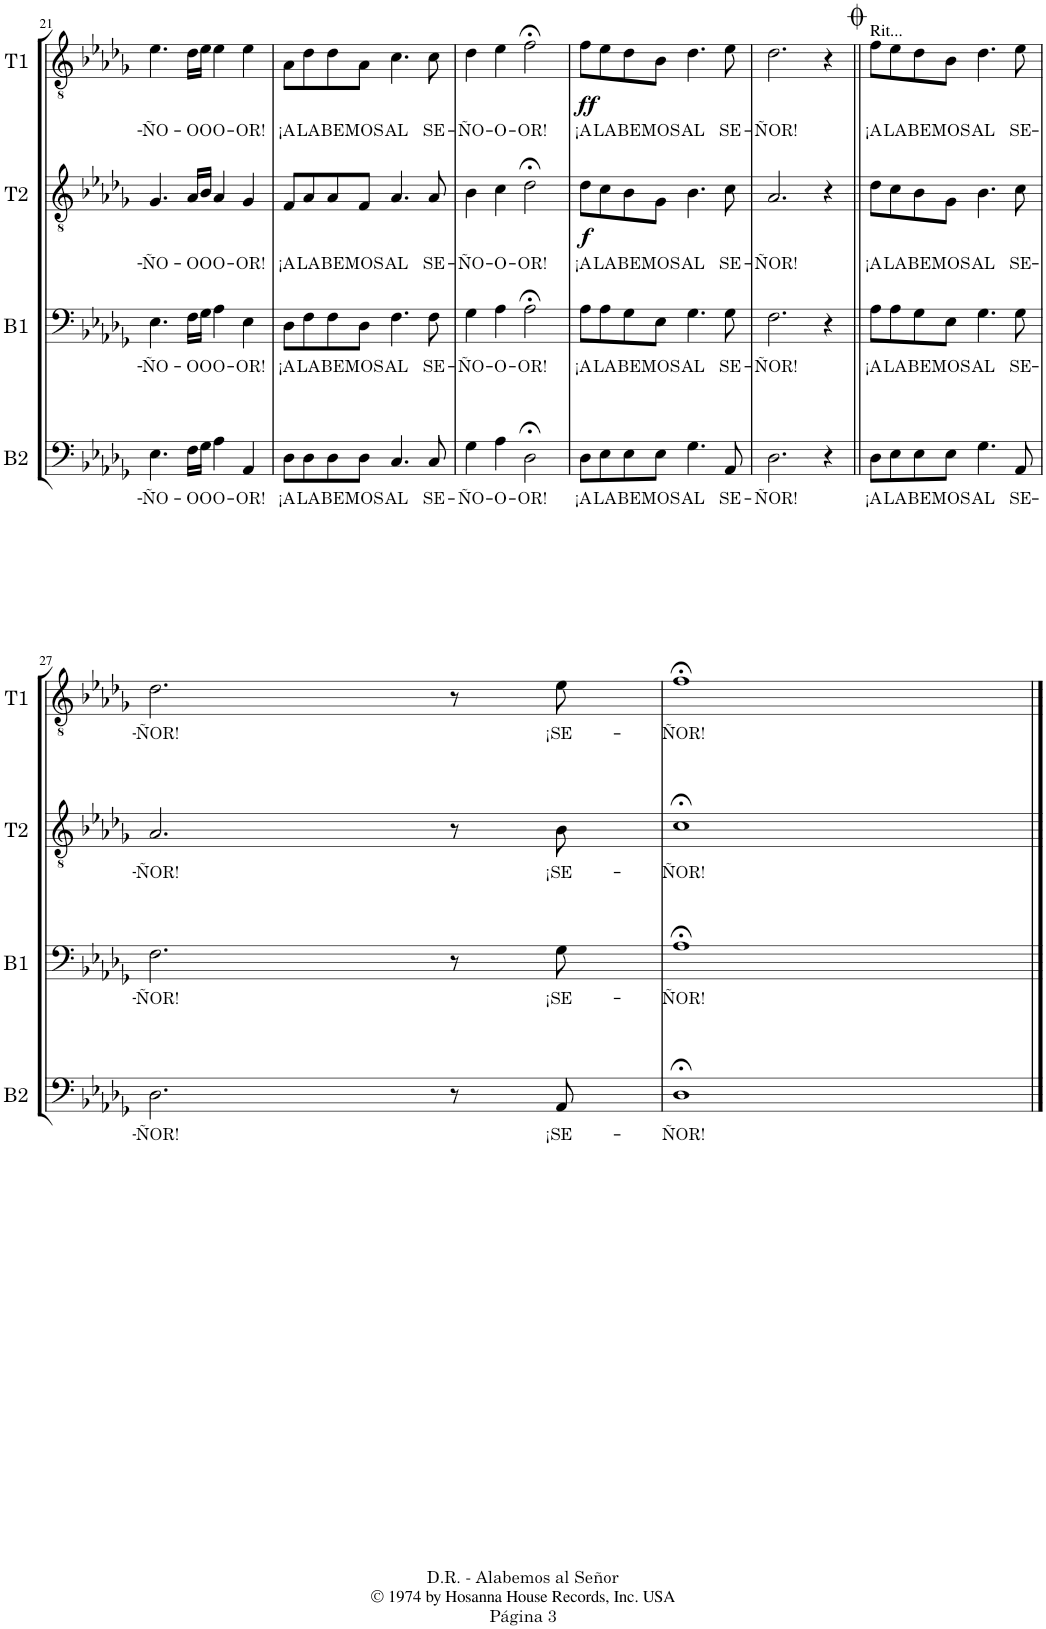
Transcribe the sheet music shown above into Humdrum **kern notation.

**kern	**text	**kern	**text	**kern	**text	**dynam	**kern	**text	**dynam
*part4	*part4	*part3	*part3	*part2	*part2	*part2	*part1	*part1	*part1
*staff4	*staff4	*staff3	*staff3	*staff2	*staff2	*staff2	*staff1	*staff1	*staff1
*I"Bajo	*	*I"Barítono	*	*I"2do Tenor	*	*	*I"1er Tenor	*	*
*I'B2	*	*I'B1	*	*I'T2	*	*	*I'T1	*	*
!!LO:PB:g=z
*clefF4	*	*clefF4	*	*clefGv2	*	*	*clefGv2	*	*
*Trd12c21	*	*Trd12c21	*	*Trd8c14	*	*	*Trd8c14	*	*
*k[b-e-a-d-g-]	*	*k[b-e-a-d-g-]	*	*k[b-e-a-d-g-]	*	*	*k[b-e-a-d-g-]	*	*
*M4/4	*	*M4/4	*	*M4/4	*	*	*M4/4	*	*
=21	=21	=21	=21	=21	=21	=21	=21	=21	=21
!	!LO:LY:b	!	!LO:LY:b	!	!LO:LY:b	!	!	!LO:LY:b	!
4.E-\	-ÑO-	4.E-\	-ÑO-	4.G-/	-ÑO-	.	4.e-\	-ÑO-	.
!	!LO:LY:b	!	!LO:LY:b	!	!LO:LY:b	!	!	!LO:LY:b	!
16F\LL	-O-	16F\LL	-O-	16A-/LL	-O-	.	16d-\LL	-O-	.
!	!LO:LY:b	!	!LO:LY:b	!	!LO:LY:b	!	!	!LO:LY:b	!
16G-\JJ	-O-	16G-\JJ	-O-	16B-/JJ	-O-	.	16e-\JJ	-O-	.
!	!LO:LY:b	!	!LO:LY:b	!	!LO:LY:b	!	!	!LO:LY:b	!
4A-\	-O-	4A-\	-O-	4A-/	-O-	.	4e-\	-O-	.
!	!LO:LY:b	!	!LO:LY:b	!	!LO:LY:b	!	!	!LO:LY:b	!
4AA-/	-OR!	4E-\	-OR!	4G-/	-OR!	.	4e-\	-OR!	.
=22	=22	=22	=22	=22	=22	=22	=22	=22	=22
!	!LO:LY:b	!	!LO:LY:b	!	!LO:LY:b	!	!	!LO:LY:b	!
8D-\L	¡A-	8D-\L	¡A-	8F/L	¡A-	.	8A-\L	¡A-	.
!	!LO:LY:b	!	!LO:LY:b	!	!LO:LY:b	!	!	!LO:LY:b	!
8D-\	-LA-	8F\	-LA-	8A-/	-LA-	.	8d-\	-LA-	.
!	!LO:LY:b	!	!LO:LY:b	!	!LO:LY:b	!	!	!LO:LY:b	!
8D-\	-BE-	8F\	-BE-	8A-/	-BE-	.	8d-\	-BE-	.
!	!LO:LY:b	!	!LO:LY:b	!	!LO:LY:b	!	!	!LO:LY:b	!
8D-\J	-MOS	8D-\J	-MOS	8F/J	-MOS	.	8A-\J	-MOS	.
!	!LO:LY:b	!	!LO:LY:b	!	!LO:LY:b	!	!	!LO:LY:b	!
4.C/	AL	4.F\	AL	4.A-/	AL	.	4.c\	AL	.
!	!LO:LY:b	!	!LO:LY:b	!	!LO:LY:b	!	!	!LO:LY:b	!
8C/	SE-	8F\	SE-	8A-/	SE-	.	8c\	SE-	.
=23	=23	=23	=23	=23	=23	=23	=23	=23	=23
!	!LO:LY:b	!	!LO:LY:b	!	!LO:LY:b	!	!	!LO:LY:b	!
4G-\	-ÑO-	4G-\	-ÑO-	4B-\	-ÑO-	.	4d-\	-ÑO-	.
!	!LO:LY:b	!	!LO:LY:b	!	!LO:LY:b	!	!	!LO:LY:b	!
4A-\	-O-	4A-\	-O-	4c\	-O-	.	4e-\	-O-	.
!	!LO:LY:b	!	!LO:LY:b	!	!LO:LY:b	!	!	!LO:LY:b	!
2D-;<\	-OR!	2A-;<\	-OR!	2d-;<\	-OR!	.	2f;<\	-OR!	.
=24	=24	=24	=24	=24	=24	=24	=24	=24	=24
!	!LO:LY:b	!	!LO:LY:b	!	!LO:LY:b	!LO:DY:b	!	!LO:LY:b	!LO:DY:b
8D-\L	¡A-	8A-\L	¡A-	8d-\L	¡A-	f	8f\L	¡A-	ff
!	!LO:LY:b	!	!LO:LY:b	!	!LO:LY:b	!	!	!LO:LY:b	!
8E-\	-LA-	8A-\	-LA-	8c\	-LA-	.	8e-\	-LA-	.
!	!LO:LY:b	!	!LO:LY:b	!	!LO:LY:b	!	!	!LO:LY:b	!
8E-\	-BE-	8G-\	-BE-	8B-\	-BE-	.	8d-\	-BE-	.
!	!LO:LY:b	!	!LO:LY:b	!	!LO:LY:b	!	!	!LO:LY:b	!
8E-\J	-MOS	8E-\J	-MOS	8G-\J	-MOS	.	8B-\J	-MOS	.
!	!LO:LY:b	!	!LO:LY:b	!	!LO:LY:b	!	!	!LO:LY:b	!
4.G-\	AL	4.G-\	AL	4.B-\	AL	.	4.d-\	AL	.
!	!LO:LY:b	!	!LO:LY:b	!	!LO:LY:b	!	!	!LO:LY:b	!
8AA-/	SE-	8G-\	SE-	8c\	SE-	.	8e-\	SE-	.
=25	=25	=25	=25	=25	=25	=25	=25	=25	=25
!	!LO:LY:b	!	!LO:LY:b	!	!LO:LY:b	!	!	!LO:LY:b	!
2.D-\	-ÑOR!	2.F\	-ÑOR!	2.A-/	-ÑOR!	.	2.d-\	-ÑOR!	.
4r	.	4r	.	4r	.	.	4r	.	.
=26||	=26||	=26||	=26||	=26||	=26||	=26||	=26||	=26||	=26||
!	!	!	!	!	!	!	!LO:TX:a:t=Rit...	!	!
!	!LO:LY:b	!	!LO:LY:b	!	!LO:LY:b	!	!	!LO:LY:b	!
8D-\L	¡A-	8A-\L	¡A-	8d-\L	¡A-	.	8f\L	¡A-	.
!	!LO:LY:b	!	!LO:LY:b	!	!LO:LY:b	!	!	!LO:LY:b	!
8E-\	-LA-	8A-\	-LA-	8c\	-LA-	.	8e-\	-LA-	.
!	!LO:LY:b	!	!LO:LY:b	!	!LO:LY:b	!	!	!LO:LY:b	!
8E-\	-BE-	8G-\	-BE-	8B-\	-BE-	.	8d-\	-BE-	.
!	!LO:LY:b	!	!LO:LY:b	!	!LO:LY:b	!	!	!LO:LY:b	!
8E-\J	-MOS	8E-\J	-MOS	8G-\J	-MOS	.	8B-\J	-MOS	.
!	!LO:LY:b	!	!LO:LY:b	!	!LO:LY:b	!	!	!LO:LY:b	!
4.G-\	AL	4.G-\	AL	4.B-\	AL	.	4.d-\	AL	.
!	!LO:LY:b	!	!LO:LY:b	!	!LO:LY:b	!	!	!LO:LY:b	!
8AA-/	SE-	8G-\	SE-	8c\	SE-	.	8e-\	SE-	.
!!LO:LB:g=z
=27	=27	=27	=27	=27	=27	=27	=27	=27	=27
!	!LO:LY:b	!	!LO:LY:b	!	!LO:LY:b	!	!	!LO:LY:b	!
2.D-\	-ÑOR!	2.F\	-ÑOR!	2.A-/	-ÑOR!	.	2.d-\	-ÑOR!	.
8r	.	8r	.	8r	.	.	8r	.	.
!	!LO:LY:b	!	!LO:LY:b	!	!LO:LY:b	!	!	!LO:LY:b	!
8AA-/	¡SE-	8G-\	¡SE-	8B-\	¡SE-	.	8e-\	¡SE-	.
=28	=28	=28	=28	=28	=28	=28	=28	=28	=28
!	!LO:LY:b	!	!LO:LY:b	!	!LO:LY:b	!	!	!LO:LY:b	!
1D-;<	-ÑOR!	1A-;<	-ÑOR!	1c;<	-ÑOR!	.	1f;<	-ÑOR!	.
==	==	==	==	==	==	==	==	==	==
*-	*-	*-	*-	*-	*-	*-	*-	*-	*-
